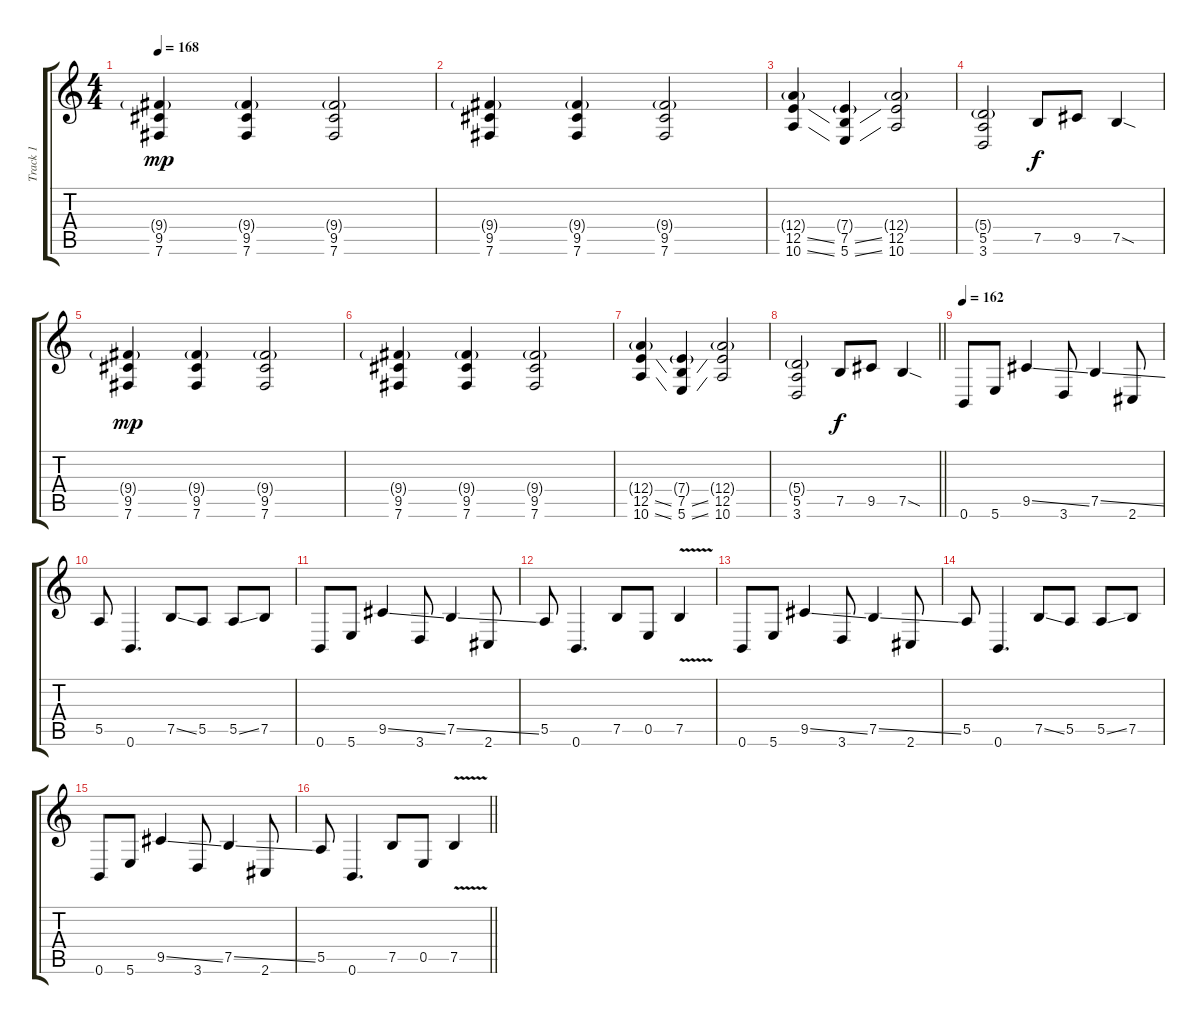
\track ("Track 1" "Track 1") {instrument distortionguitar}
\staff {score tabs}
\tuning (B3 Gb3 D3 A2 E2 B1) {hide}
\ts (4 4)
\section ("" "")
\tempo 168
\clef g2
\ks c
(9.4{g} 9.5 7.6).4{dy mp} (9.4{g} 9.5 7.6).4 (9.4{g} 9.5 7.6).2 |
(9.4{g} 9.5 7.6).4 (9.4{g} 9.5 7.6).4 (9.4{g} 9.5 7.6).2 |
(12.4{g} 12.5{ss} 10.6{ss}).4 (7.4{g} 7.5{ss} 5.6{ss}).4 (12.4{g} 12.5 10.6).2 |
(5.4{g} 5.5 3.6).2 7.5.8{dy f} 9.5.8 7.5{sod}.4 |
(9.4{g} 9.5 7.6).4{dy mp} (9.4{g} 9.5 7.6).4 (9.4{g} 9.5 7.6).2 |
(9.4{g} 9.5 7.6).4 (9.4{g} 9.5 7.6).4 (9.4{g} 9.5 7.6).2 |
(12.4{g} 12.5{ss} 10.6{ss}).4 (7.4{g} 7.5{ss} 5.6{ss}).4 (12.4{g} 12.5 10.6).2 |
\barLineRight lightlight
(5.4{g} 5.5 3.6).2 7.5.8{dy f} 9.5.8 7.5{sod}.4 |
\section ("" "")
\tempo 162
0.6.8 5.6.8 9.5{ss}.4 3.6.8 7.5{ss}.4 2.6.8 |
5.5.8 0.6.4{d} 7.5{ss}.8 5.5.8 5.5{ss}.8 7.5.8 |
0.6.8 5.6.8 9.5{ss}.4 3.6.8 7.5{ss}.4 2.6.8 |
5.5.8 0.6.4{d} 7.5.8 0.5.8 7.5{v}.4 |
0.6.8 5.6.8 9.5{ss}.4 3.6.8 7.5{ss}.4 2.6.8 |
5.5.8 0.6.4{d} 7.5{ss}.8 5.5.8 5.5{ss}.8 7.5.8 |
0.6.8 5.6.8 9.5{ss}.4 3.6.8 7.5{ss}.4 2.6.8 |
\barLineRight lightlight
5.5.8 0.6.4{d} 7.5.8 0.5.8 7.5{v}.4
